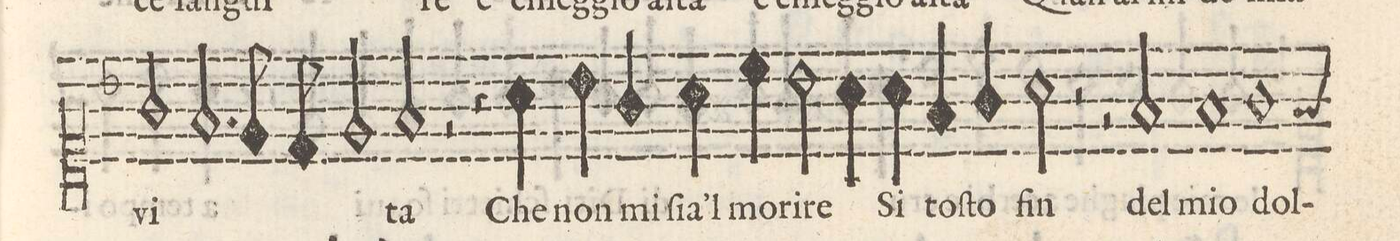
**kern	**text
*I"CANTO	*
*clefC1	*
*k[b-]	*
*met(C)	*
*M2/1	*
2g/	vi-
2.f/	.
=30-	=30-
8e/	.
8d/	.
2e/	.
2f/	-ta
2r	.
=31-	=31-
4r	.
4a\	Che
4b-\	non
4g/	mi
4a\	ſia'l
4cc\	mo-
2b-\	-ri-
=32-	=32-
4a\	-re
4a\	Si
4f/	to-
4g/	-ſto
2a\	fin
2r	.
=33-	=33-
2r	.
2f/	del
1f	mio
=34-	=34-
1g	dol-
*custos:f	*
*-	*-
